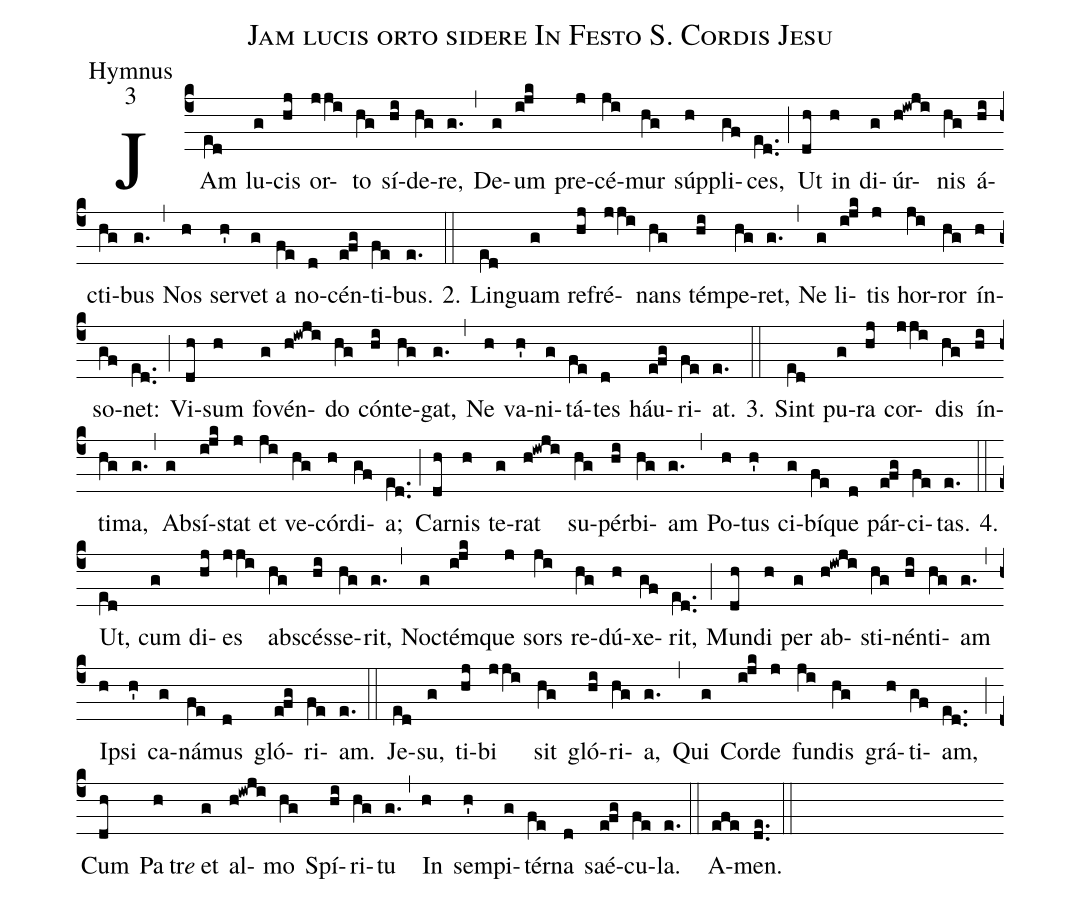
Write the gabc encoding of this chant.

name:Jam lucis orto sidere In Festo S. Cordis Jesu;
office-part:Hymnus;
mode:3;
%%
(c4)JAm(e[ll:1]d) lu(g)cis(hj) or(jji)to(hg) sí(hi)de(hg)re,(g.) (,)
De(g)um(ijk) pre(j)cé(ji)mur(hg) súp(h)pli(gf)ces,(e[ll:1]d..) (;)
Ut(dh) in(h) di(g)úr(h!iwji)nis(hg) á(hi)cti(hg)bus(g.) (,)
Nos(h) ser(h')vet(g) a(fe) no(d)cén(efg)ti(fe)bus.(e.)

2.(::) Lin(e[ll:1]d)guam(g) re(hj)fré(jji)nans(hg) tém(hi)pe(hg)ret,(g.) (,)
Ne(g) li(ijk)tis(j) hor(ji)ror(hg) ín(h)so(gf)net:(e[ll:1]d..) (;)
Vi(dh)sum(h) fo(g)vén(h!iwji)do(hg) cón(hi)te(hg)gat,(g.) (,)
Ne(h) va(h')ni(g)tá(fe)tes(d) háu(efg)ri(fe)at.(e.)

3.(::) Sint(e[ll:1]d) pu(g)ra(hj) cor(jji)dis(hg) ín(hi)ti(hg)ma,(g.) (,)
Ab(g)sí(ijk)stat(j) et(ji) ve(hg)cór(h)di(gf)a;(e[ll:1]d..) (;)
Car(dh)nis(h) te(g)rat(h!iwji) su(hg)pér(hi)bi(hg)am(g.) (,)
Po(h)tus(h') ci(g)bí(fe)que(d) pár(efg)ci(fe)tas.(e.)

4.(::) Ut,(e[ll:1]d) cum(g) di(hj)es(jji) ab(hg)scés(hi)se(hg)rit,(g.) (,)
No(g)ctém(ijk)que(j) sors(ji) re(hg)dú(h)xe(gf)rit,(e[ll:1]d..) (;)
Mun(dh)di(h) per(g) ab(h!iwji)sti(hg)nén(hi)ti(hg)am(g.) (,)
I(h)psi(h') ca(g)ná(fe)mus(d) gló(efg)ri(fe)am.(e.) (::)

Je(ed)su,(g) ti(hj)bi(jji) sit(hg) gló(hi)ri(hg)a,(g.) (,)
Qui(g) Cor(i!jk)de(j) fun(ji)dis(hg) grá(h)ti(gf)am,(ed..) (;)
Cum(dh) Pa(h)tr<i>e</i>() et(g) al(h!iwji)mo(hg) Spí(hi)ri(hg)tu(g.) (,)
In(h) sem(h')pi(g)tér(fe)na(d) saé(e!fg)cu(fe)la.(e.) (::)
A(efe)men.(de..) (::)
